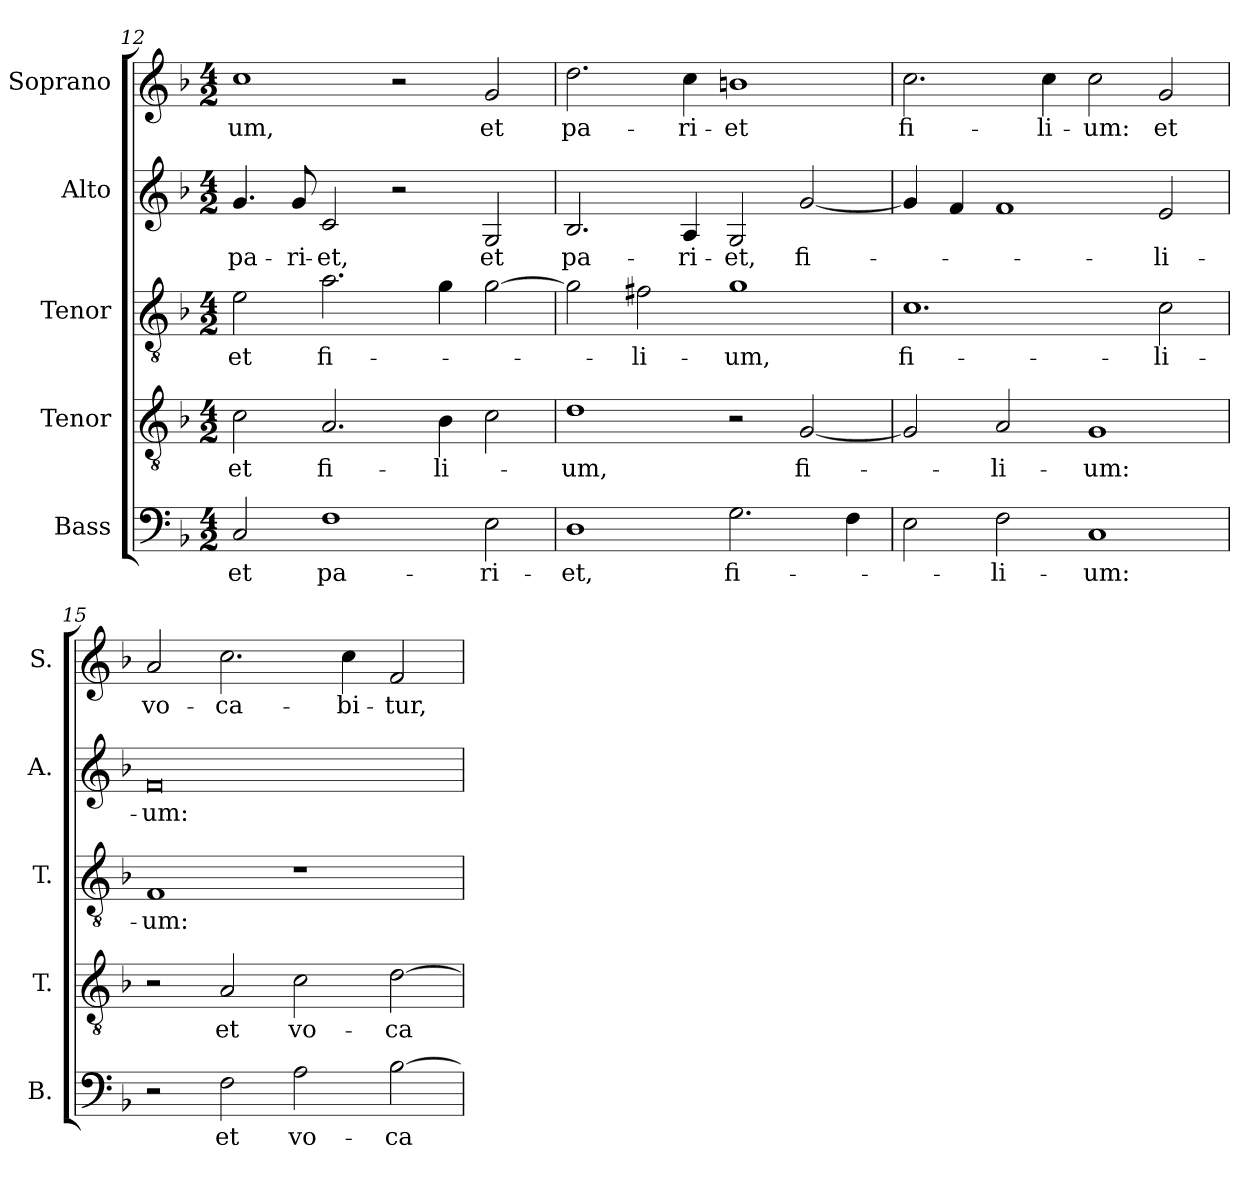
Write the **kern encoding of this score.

**kern	**text	**kern	**text	**kern	**text	**kern	**text	**kern	**text
*part5	*part5	*part4	*part4	*part3	*part3	*part2	*part2	*part1	*part1
*staff5	*staff5	*staff4	*staff4	*staff3	*staff3	*staff2	*staff2	*staff1	*staff1
*I"Bass	*	*I"Tenor	*	*I"Tenor	*	*I"Alto	*	*I"Soprano	*
*I'B.	*	*I'T.	*	*I'T.	*	*I'A.	*	*I'S.	*
*clefF4	*	*clefGv2	*	*clefGv2	*	*clefG2	*	*clefG2	*
*	*	*ITrd7c12	*	*ITrd7c12	*	*	*	*	*
*k[b-]	*	*k[b-]	*	*k[b-]	*	*k[b-]	*	*k[b-]	*
*F:	*	*F:	*	*F:	*	*F:	*	*F:	*
*M4/2	*	*M4/2	*	*M4/2	*	*M4/2	*	*M4/2	*
=12	=12	=12	=12	=12	=12	=12	=12	=12	=12
!	!LO:LY:b:color=#000000	!	!	!	!	!	!	!	!
!	!	!	!LO:LY:b:color=#000000	!	!	!	!	!	!
!	!	!	!	!	!LO:LY:b:color=#000000	!	!	!	!
!	!	!	!	!	!	!	!LO:LY:b:color=#000000	!	!
!	!	!	!	!	!	!	!	!	!LO:LY:b:color=#000000
2Ci/	et	2Ci\	-et	2Ei\	-et	4.gi/	pa-	1cci	-um,
!	!	!	!	!	!	!	!LO:LY:b:color=#000000	!	!
.	.	.	.	.	.	8gi/	-ri-	.	.
!	!LO:LY:b:color=#000000	!	!	!	!	!	!	!	!
!	!	!	!LO:LY:b:color=#000000	!	!	!	!	!	!
!	!	!	!	!	!LO:LY:b:color=#000000	!	!	!	!
!	!	!	!	!	!	!	!LO:LY:b:color=#000000	!	!
1Fi	pa-	2.AAi/	fi-	2.Ai\	fi-	2ci/	-et,	.	.
.	.	.	.	.	.	2r	.	2r	.
!	!	!	!LO:LY:b:color=#000000	!	!	!	!	!	!
.	.	4BB-i\	-li-	4Gi\	.	.	.	.	.
!	!LO:LY:b:color=#000000	!	!	!	!	!	!	!	!
!	!	!	!	!	!	!	!LO:LY:b:color=#000000	!	!
!	!	!	!	!	!	!	!	!	!LO:LY:b:color=#000000
2Ei\	-ri-	2Ci\	.	[2Gi\	.	2Gi/	et	2gi/	et
!!LO:PB:g=z
=13	=13	=13	=13	=13	=13	=13	=13	=13	=13
!	!LO:LY:b:color=#000000	!	!	!	!	!	!	!	!
!	!	!	!LO:LY:b:color=#000000	!	!	!	!	!	!
!	!	!	!	!	!	!	!LO:LY:b:color=#000000	!	!
!	!	!	!	!	!	!	!	!	!LO:LY:b:color=#000000
1Di	-et,	1Di	-um,	2Gi\]	.	2.B-i/	pa-	2.ddi\	pa-
!	!	!	!	!	!LO:LY:b:color=#000000	!	!	!	!
.	.	.	.	2F#Xi\	-li-	.	.	.	.
!	!	!	!	!	!	!	!LO:LY:b:color=#000000	!	!
!	!	!	!	!	!	!	!	!	!LO:LY:b:color=#000000
.	.	.	.	.	.	4Ai/	-ri-	4cci\	-ri-
!	!LO:LY:b:color=#000000	!	!	!	!	!	!	!	!
!	!	!	!	!	!LO:LY:b:color=#000000	!	!	!	!
!	!	!	!	!	!	!	!LO:LY:b:color=#000000	!	!
!	!	!	!	!	!	!	!	!	!LO:LY:b:color=#000000
2.Gi\	fi-	2r	.	1Gi	-um,	2Gi/	-et,	1bni	-et
!	!	!	!LO:LY:b:color=#000000	!	!	!	!	!	!
!	!	!	!	!	!	!	!LO:LY:b:color=#000000	!	!
.	.	[2GGi/	fi-	.	.	[2gi/	fi-	.	.
4Fi\	.	.	.	.	.	.	.	.	.
=14	=14	=14	=14	=14	=14	=14	=14	=14	=14
!	!	!	!	!	!LO:LY:b:color=#000000	!	!	!	!
!	!	!	!	!	!	!	!	!	!LO:LY:b:color=#000000
2Ei\	.	2GGi/]	.	1.Ci	fi-	4gi/]	.	2.cci\	fi-
.	.	.	.	.	.	4fi/	.	.	.
!	!LO:LY:b:color=#000000	!	!	!	!	!	!	!	!
!	!	!	!LO:LY:b:color=#000000	!	!	!	!	!	!
2Fi\	-li-	2AAi/	-li-	.	.	1fi	.	.	.
!	!	!	!	!	!	!	!	!	!LO:LY:b:color=#000000
.	.	.	.	.	.	.	.	4cci\	-li-
!	!LO:LY:b:color=#000000	!	!	!	!	!	!	!	!
!	!	!	!LO:LY:b:color=#000000	!	!	!	!	!	!
!	!	!	!	!	!	!	!	!	!LO:LY:b:color=#000000
1Ci	-um:	1GGi	-um:	.	.	.	.	2cci\	-um:
!	!	!	!	!	!LO:LY:b:color=#000000	!	!	!	!
!	!	!	!	!	!	!	!LO:LY:b:color=#000000	!	!
!	!	!	!	!	!	!	!	!	!LO:LY:b:color=#000000
.	.	.	.	2Ci\	-li-	2ei/	-li-	2gi/	et
=15	=15	=15	=15	=15	=15	=15	=15	=15	=15
!	!	!	!	!	!LO:LY:b:color=#000000	!	!	!	!
!	!	!	!	!	!	!	!LO:LY:b:color=#000000	!	!
!	!	!	!	!	!	!	!	!	!LO:LY:b:color=#000000
2r	.	2r	.	1FFi	-um:	0fi	-um:	2ai/	vo-
!	!LO:LY:b:color=#000000	!	!	!	!	!	!	!	!
!	!	!	!LO:LY:b:color=#000000	!	!	!	!	!	!
!	!	!	!	!	!	!	!	!	!LO:LY:b:color=#000000
2Fi\	et	2AAi/	et	.	.	.	.	2.cci\	-ca-
!	!LO:LY:b:color=#000000	!	!	!	!	!	!	!	!
!	!	!	!LO:LY:b:color=#000000	!	!	!	!	!	!
2Ai\	vo-	2Ci\	vo-	1r	.	.	.	.	.
!	!	!	!	!	!	!	!	!	!LO:LY:b:color=#000000
.	.	.	.	.	.	.	.	4cci\	-bi-
!	!LO:LY:b:color=#000000	!	!	!	!	!	!	!	!
!	!	!	!LO:LY:b:color=#000000	!	!	!	!	!	!
!	!	!	!	!	!	!	!	!	!LO:LY:b:color=#000000
[2B-i\	-ca-	[2Di\	-ca-	.	.	.	.	2fi/	-tur,
=	=	=	=	=	=	=	=	=	=
*-	*-	*-	*-	*-	*-	*-	*-	*-	*-
